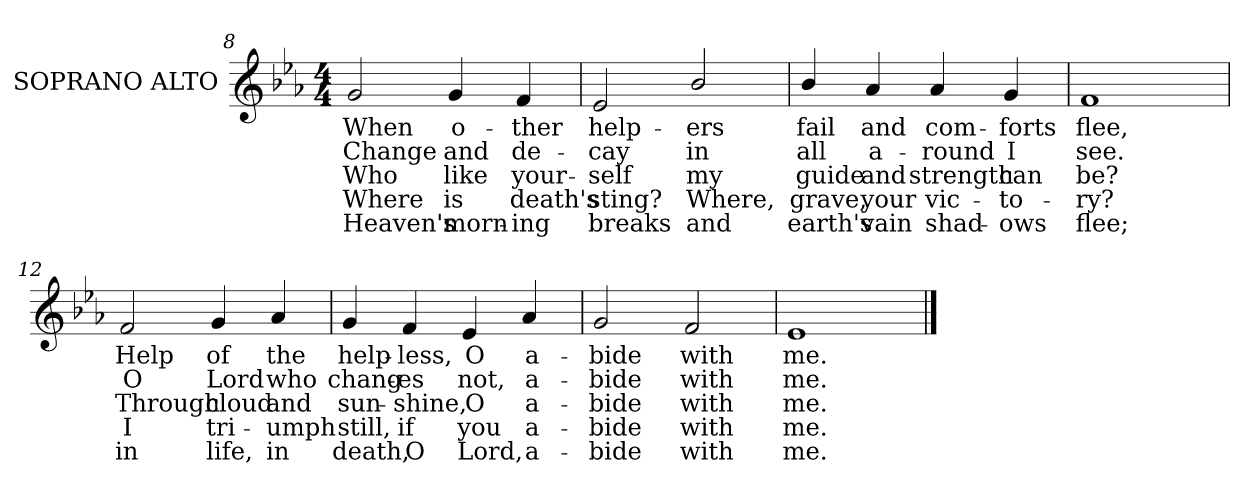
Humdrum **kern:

**kern	**text	**text	**text	**text	**text
*part1	*part1	*part1	*part1	*part1	*part1
*staff1	*staff1	*staff1	*staff1	*staff1	*staff1
*I"SOPRANO ALTO	*	*	*	*	*
*I'S. A.	*	*	*	*	*
!!LO:LB:g=z
*clefG2	*	*	*	*	*
*k[b-e-a-]	*	*	*	*	*
*E-:	*	*	*	*	*
*M4/4	*	*	*	*	*
=8	=8	=8	=8	=8	=8
!	!LO:LY:b:color=#000000	!LO:LY:b:color=#000000	!LO:LY:b:color=#000000	!LO:LY:b:color=#000000	!LO:LY:b:color=#000000
2gi/	When	Change	Who	Where	Heaven's
!	!LO:LY:b:color=#000000	!LO:LY:b:color=#000000	!LO:LY:b:color=#000000	!LO:LY:b:color=#000000	!LO:LY:b:color=#000000
4gi/	o-	and	like	is	morn-
!	!LO:LY:b:color=#000000	!LO:LY:b:color=#000000	!LO:LY:b:color=#000000	!LO:LY:b:color=#000000	!LO:LY:b:color=#000000
4fi/	-ther	de-	your-	death's	-ing
=9	=9	=9	=9	=9	=9
!	!LO:LY:b:color=#000000	!LO:LY:b:color=#000000	!LO:LY:b:color=#000000	!LO:LY:b:color=#000000	!LO:LY:b:color=#000000
2e-i/	help-	-cay	-self	sting?	breaks
!	!LO:LY:b:color=#000000	!LO:LY:b:color=#000000	!LO:LY:b:color=#000000	!LO:LY:b:color=#000000	!LO:LY:b:color=#000000
2b-i/	-ers	in	my	Where,	and
=10	=10	=10	=10	=10	=10
!	!LO:LY:b:color=#000000	!LO:LY:b:color=#000000	!LO:LY:b:color=#000000	!LO:LY:b:color=#000000	!LO:LY:b:color=#000000
4b-i/	fail	all	guide	grave,	earth's
!	!LO:LY:b:color=#000000	!LO:LY:b:color=#000000	!LO:LY:b:color=#000000	!LO:LY:b:color=#000000	!LO:LY:b:color=#000000
4a-i/	and	a-	and	your	vain
!	!LO:LY:b:color=#000000	!LO:LY:b:color=#000000	!LO:LY:b:color=#000000	!LO:LY:b:color=#000000	!LO:LY:b:color=#000000
4a-i/	com-	-round	strength	vic-	shad-
!	!LO:LY:b:color=#000000	!LO:LY:b:color=#000000	!LO:LY:b:color=#000000	!LO:LY:b:color=#000000	!LO:LY:b:color=#000000
4gi/	-forts	I	can	-to-	-ows
=11	=11	=11	=11	=11	=11
!	!LO:LY:b:color=#000000	!LO:LY:b:color=#000000	!LO:LY:b:color=#000000	!LO:LY:b:color=#000000	!LO:LY:b:color=#000000
1fi	flee,	see.	be?	-ry?	flee;
!!LO:LB:g=z
=12	=12	=12	=12	=12	=12
!	!LO:LY:b:color=#000000	!LO:LY:b:color=#000000	!LO:LY:b:color=#000000	!LO:LY:b:color=#000000	!LO:LY:b:color=#000000
2fi/	Help	O	Through	I	in
!	!LO:LY:b:color=#000000	!LO:LY:b:color=#000000	!LO:LY:b:color=#000000	!LO:LY:b:color=#000000	!LO:LY:b:color=#000000
4gi/	of	Lord	cloud	tri-	life,
!	!LO:LY:b:color=#000000	!LO:LY:b:color=#000000	!LO:LY:b:color=#000000	!LO:LY:b:color=#000000	!LO:LY:b:color=#000000
4a-i/	the	who	and	-umph	in
=13	=13	=13	=13	=13	=13
!	!LO:LY:b:color=#000000	!LO:LY:b:color=#000000	!LO:LY:b:color=#000000	!LO:LY:b:color=#000000	!LO:LY:b:color=#000000
4gi/	help-	chang-	sun-	still,	death,
!	!LO:LY:b:color=#000000	!LO:LY:b:color=#000000	!LO:LY:b:color=#000000	!LO:LY:b:color=#000000	!LO:LY:b:color=#000000
4fi/	-less,	-es	-shine,	if	O
!	!LO:LY:b:color=#000000	!LO:LY:b:color=#000000	!LO:LY:b:color=#000000	!LO:LY:b:color=#000000	!LO:LY:b:color=#000000
4e-i/	O	not,	O	you	Lord,
!	!LO:LY:b:color=#000000	!LO:LY:b:color=#000000	!LO:LY:b:color=#000000	!LO:LY:b:color=#000000	!LO:LY:b:color=#000000
4a-i/	a-	a-	a-	a-	a-
=14	=14	=14	=14	=14	=14
!	!LO:LY:b:color=#000000	!LO:LY:b:color=#000000	!LO:LY:b:color=#000000	!LO:LY:b:color=#000000	!LO:LY:b:color=#000000
2gi/	-bide	-bide	-bide	-bide	-bide
!	!LO:LY:b:color=#000000	!LO:LY:b:color=#000000	!LO:LY:b:color=#000000	!LO:LY:b:color=#000000	!LO:LY:b:color=#000000
2fi/	with	with	with	with	with
=15	=15	=15	=15	=15	=15
!	!LO:LY:b:color=#000000	!LO:LY:b:color=#000000	!LO:LY:b:color=#000000	!LO:LY:b:color=#000000	!LO:LY:b:color=#000000
1e-i	me.	me.	me.	me.	me.
==	==	==	==	==	==
*-	*-	*-	*-	*-	*-
